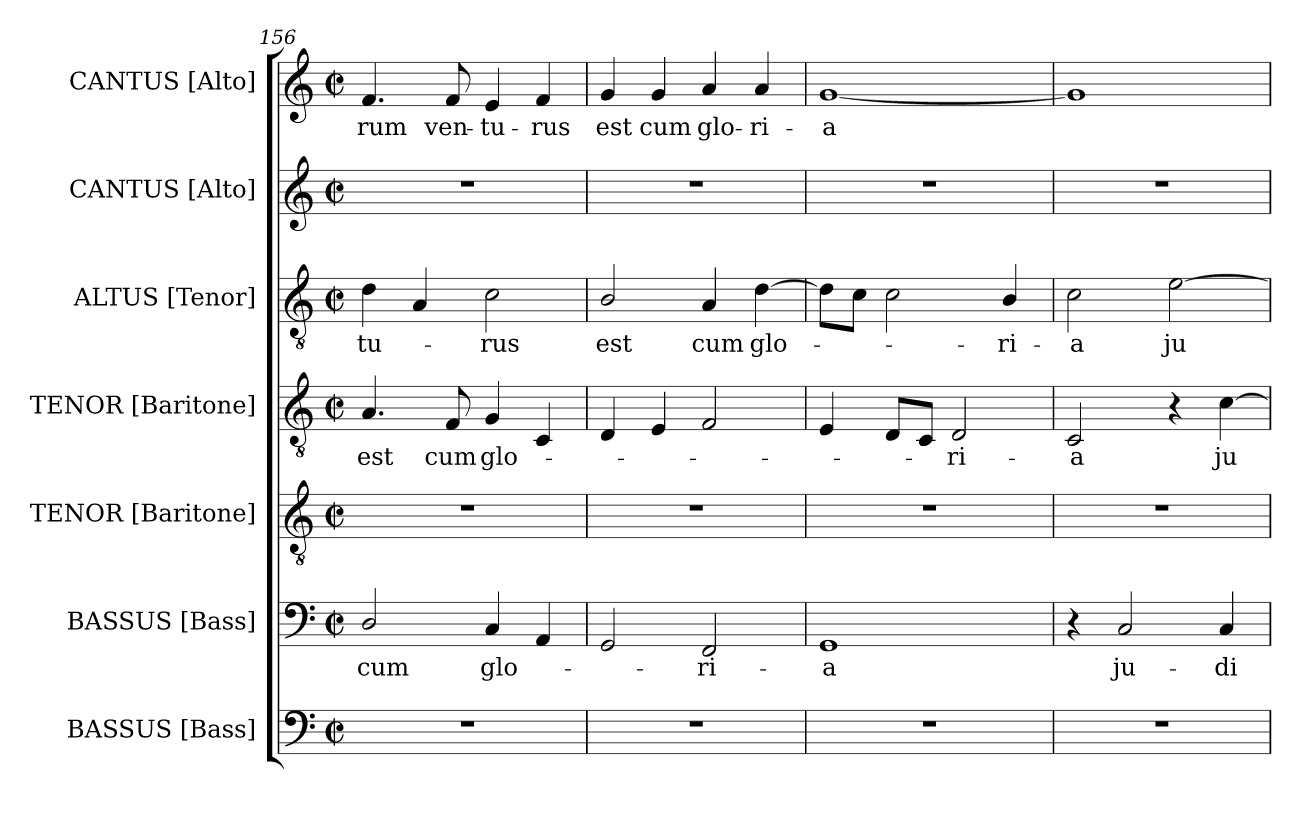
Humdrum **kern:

**kern	**kern	**text	**kern	**kern	**text	**kern	**text	**kern	**kern	**text
*part7	*part6	*part6	*part5	*part4	*part4	*part3	*part3	*part2	*part1	*part1
*staff7	*staff6	*staff6	*staff5	*staff4	*staff4	*staff3	*staff3	*staff2	*staff1	*staff1
*I"BASSUS [Bass]	*I"BASSUS [Bass]	*	*I"TENOR [Baritone]	*I"TENOR [Baritone]	*	*I"ALTUS [Tenor]	*	*I"CANTUS [Alto]	*I"CANTUS [Alto]	*
*I'B.	*I'B.	*	*I'Bar.	*I'Bar.	*	*I'T.	*	*I'A.	*I'A.	*
*clefF4	*clefF4	*	*clefGv2	*clefGv2	*	*clefGv2	*	*clefG2	*clefG2	*
*	*	*	*ITrd7c12	*ITrd7c12	*	*ITrd7c12	*	*	*	*
*k[]	*k[]	*	*k[]	*k[]	*	*k[]	*	*k[]	*k[]	*
*C:	*C:	*	*C:	*C:	*	*C:	*	*C:	*C:	*
*M2/2	*M2/2	*	*M2/2	*M2/2	*	*M2/2	*	*M2/2	*M2/2	*
*met(c|)	*met(c|)	*	*met(c|)	*met(c|)	*	*met(c|)	*	*met(c|)	*met(c|)	*
=156	=156	=156	=156	=156	=156	=156	=156	=156	=156	=156
!	!	!LO:LY:b:color=#000000	!	!	!	!	!	!	!	!
!	!	!	!	!	!LO:LY:b:color=#000000	!	!	!	!	!
!	!	!	!	!	!	!	!LO:LY:b:color=#000000	!	!	!
!	!	!	!	!	!	!	!	!	!	!LO:LY:b:color=#000000
1r	2Di/	cum	1r	4.AAi/	est	4Di\	-tu-	1r	4.fi/	-rum
.	.	.	.	.	.	4AAi/	.	.	.	.
!	!	!	!	!	!LO:LY:b:color=#000000	!	!	!	!	!
!	!	!	!	!	!	!	!	!	!	!LO:LY:b:color=#000000
.	.	.	.	8FFi/	cum	.	.	.	8fi/	ven-
!	!	!LO:LY:b:color=#000000	!	!	!	!	!	!	!	!
!	!	!	!	!	!LO:LY:b:color=#000000	!	!	!	!	!
!	!	!	!	!	!	!	!LO:LY:b:color=#000000	!	!	!
!	!	!	!	!	!	!	!	!	!	!LO:LY:b:color=#000000
.	4Ci/	glo-	.	4GGi/	glo-	2Ci\	-rus	.	4ei/	-tu-
!	!	!	!	!	!	!	!	!	!	!LO:LY:b:color=#000000
.	4AAi/	.	.	4CCi/	.	.	.	.	4fi/	-rus
=157	=157	=157	=157	=157	=157	=157	=157	=157	=157	=157
!	!	!	!	!	!	!	!LO:LY:b:color=#000000	!	!	!
!	!	!	!	!	!	!	!	!	!	!LO:LY:b:color=#000000
1r	2GGi/	.	1r	4DDi/	.	2BBi/	est	1r	4gi/	est
!	!	!	!	!	!	!	!	!	!	!LO:LY:b:color=#000000
.	.	.	.	4EEi/	.	.	.	.	4gi/	cum
!	!	!LO:LY:b:color=#000000	!	!	!	!	!	!	!	!
!	!	!	!	!	!	!	!LO:LY:b:color=#000000	!	!	!
!	!	!	!	!	!	!	!	!	!	!LO:LY:b:color=#000000
.	2FFi/	-ri-	.	2FFi/	.	4AAi/	cum	.	4ai/	glo-
!	!	!	!	!	!	!	!LO:LY:b:color=#000000	!	!	!
!	!	!	!	!	!	!	!	!	!	!LO:LY:b:color=#000000
.	.	.	.	.	.	[>4Di\	glo-	.	4ai/	-ri-
=158	=158	=158	=158	=158	=158	=158	=158	=158	=158	=158
!	!	!LO:LY:b:color=#000000	!	!	!	!	!	!	!	!
!	!	!	!	!	!	!	!	!	!	!LO:LY:b:color=#000000
1r	1GGi	-a	1r	4EEi/	.	8Di\L]	.	1r	[<1gi	-a
.	.	.	.	.	.	8Ci\J	.	.	.	.
.	.	.	.	8DDi/L	.	2Ci\	.	.	.	.
.	.	.	.	8CCi/J	.	.	.	.	.	.
!	!	!	!	!	!LO:LY:b:color=#000000	!	!	!	!	!
.	.	.	.	2DDi/	-ri-	.	.	.	.	.
!	!	!	!	!	!	!	!LO:LY:b:color=#000000	!	!	!
.	.	.	.	.	.	4BBi/	-ri-	.	.	.
=159	=159	=159	=159	=159	=159	=159	=159	=159	=159	=159
!	!	!	!	!	!LO:LY:b:color=#000000	!	!	!	!	!
!	!	!	!	!	!	!	!LO:LY:b:color=#000000	!	!	!
1r	4r	.	1r	2CCi/	-a	2Ci\	-a	1r	1gi]	.
!	!	!LO:LY:b:color=#000000	!	!	!	!	!	!	!	!
.	2Ci/	ju-	.	.	.	.	.	.	.	.
!	!	!	!	!	!	!	!LO:LY:b:color=#000000	!	!	!
.	.	.	.	4r	.	[>2Ei\	ju-	.	.	.
!	!	!LO:LY:b:color=#000000	!	!	!	!	!	!	!	!
!	!	!	!	!	!LO:LY:b:color=#000000	!	!	!	!	!
.	4Ci/	-di-	.	[>4Ci\	ju-	.	.	.	.	.
=	=	=	=	=	=	=	=	=	=	=
*-	*-	*-	*-	*-	*-	*-	*-	*-	*-	*-
